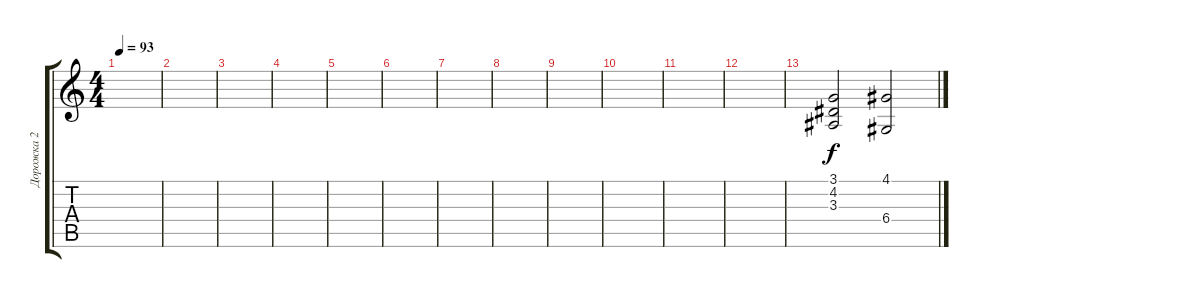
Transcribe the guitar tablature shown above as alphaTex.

\track ("Дорожка 2" "Дорожка 2") {solo instrument pad8sweep}
\staff {score tabs}
\tuning (E4 B3 G3 D3 A2 E2) {hide}
\ts (4 4)
\tempo 93
\clef g2
\ks c
|
|
|
|
|
|
|
|
|
|
|
|
(3.1 4.2 3.3).2 (4.1 6.4).2
